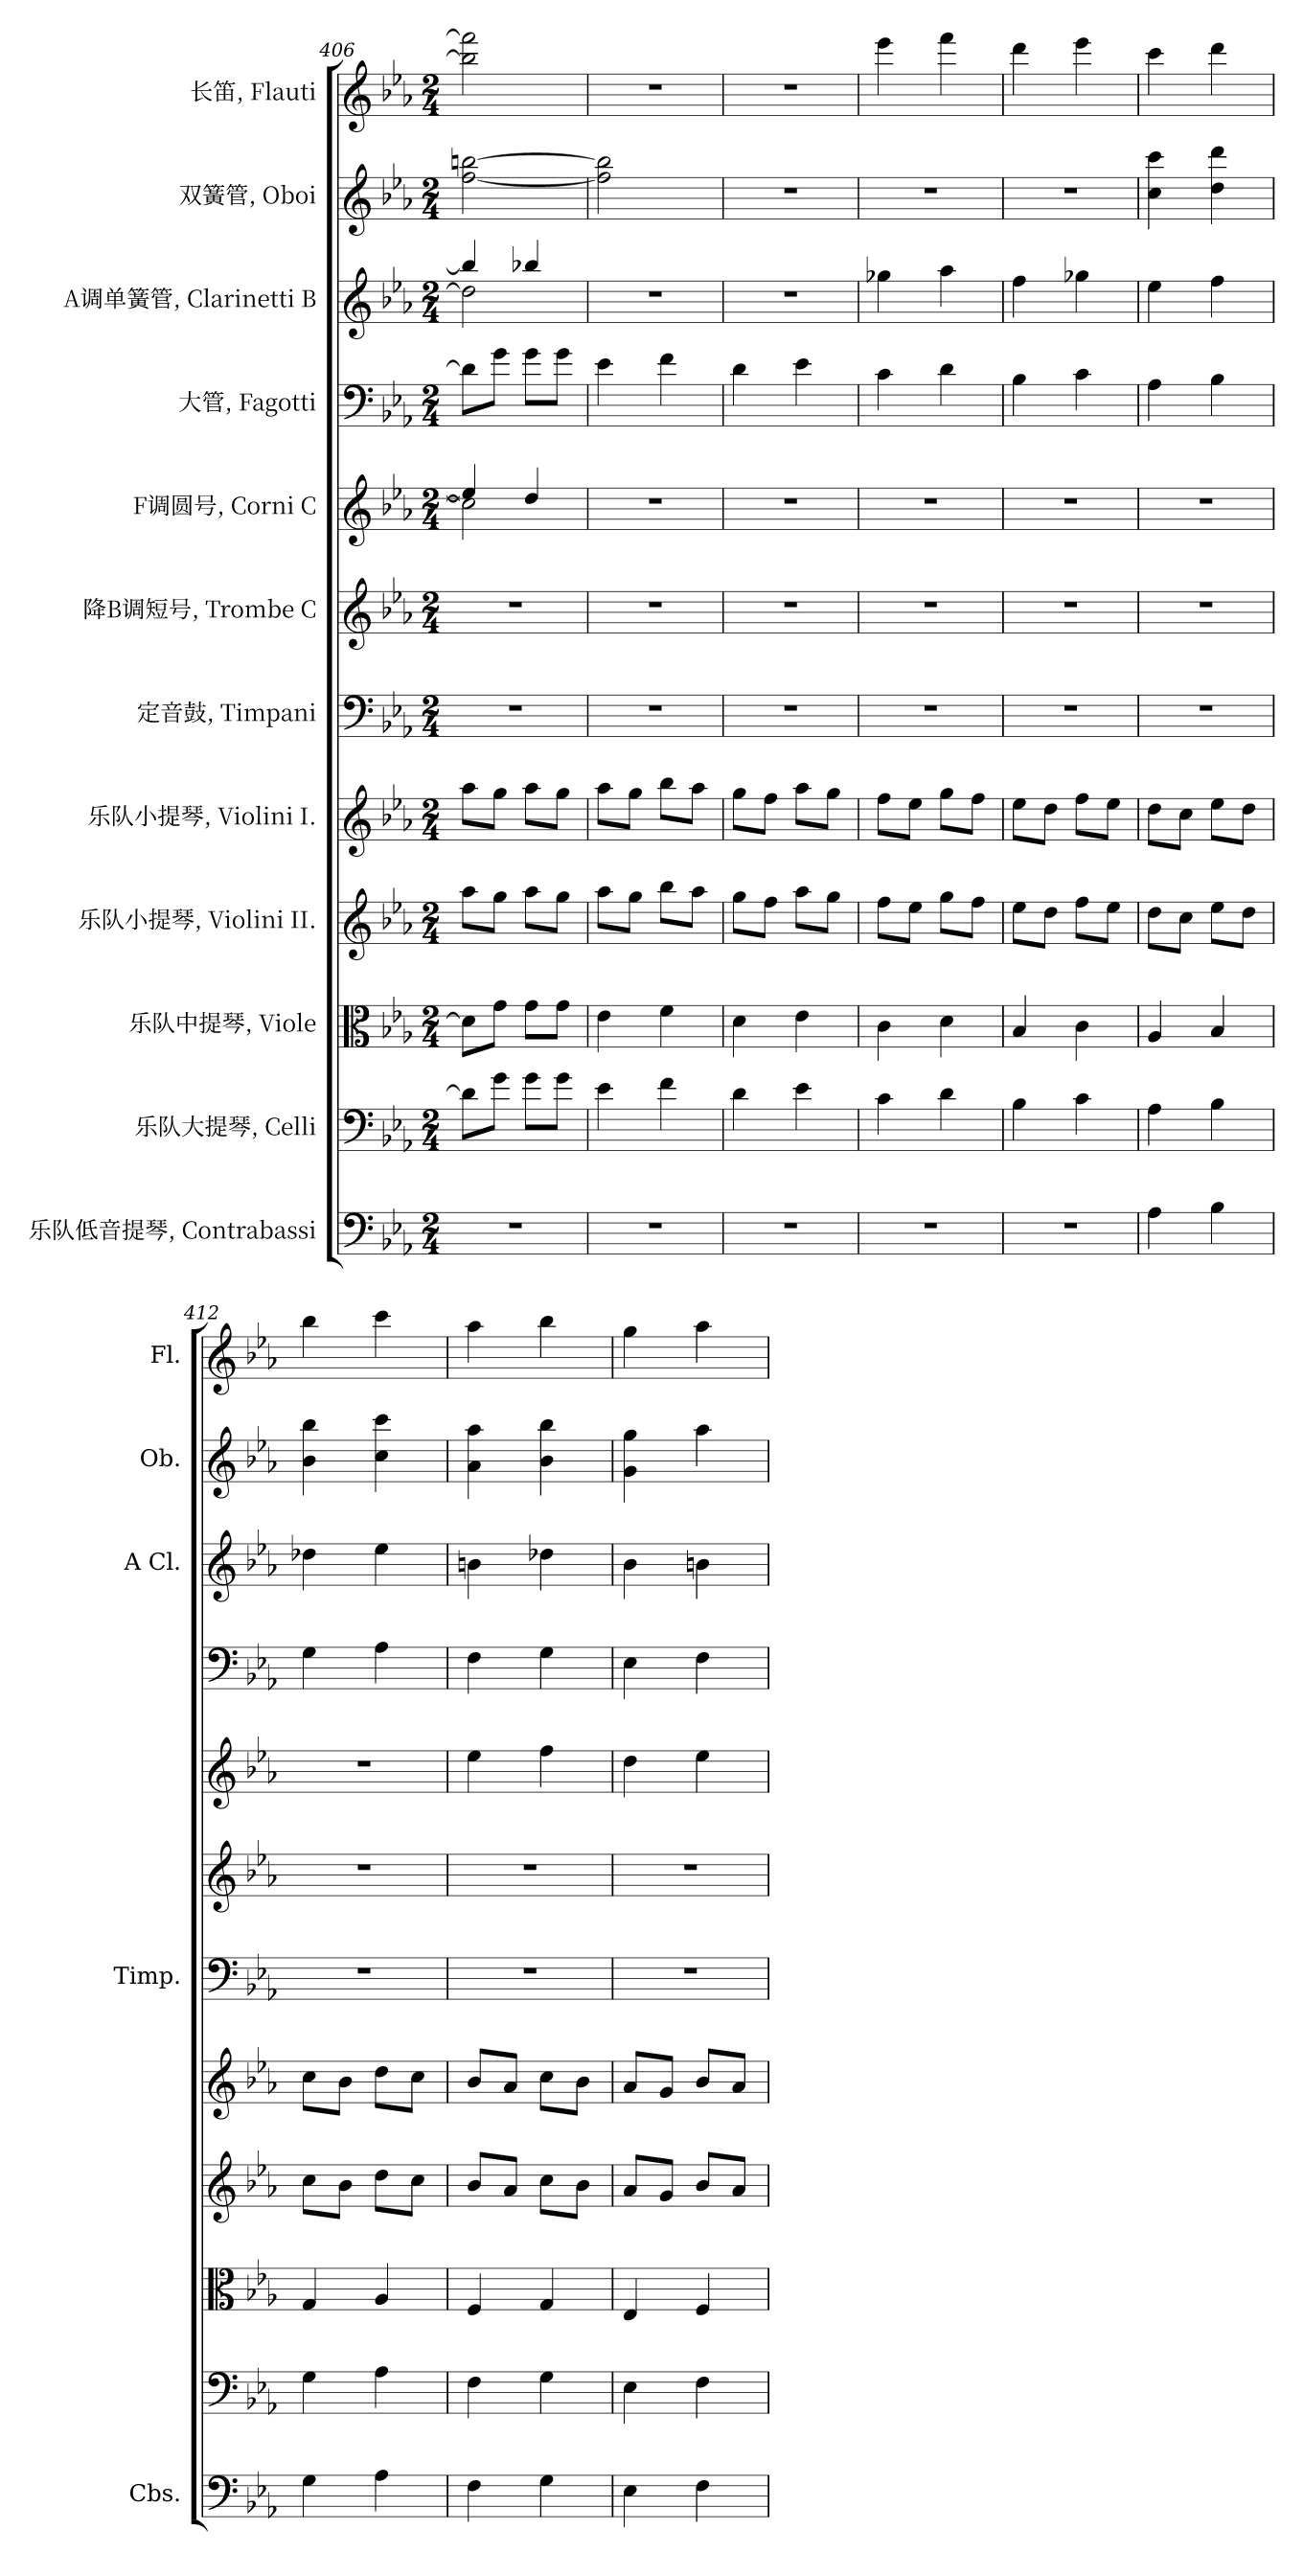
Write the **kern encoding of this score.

**kern	**kern	**kern	**kern	**kern	**kern	**kern	**kern	**kern	**kern	**kern	**kern
*part12	*part11	*part10	*part9	*part8	*part7	*part6	*part5	*part4	*part3	*part2	*part1
*staff12	*staff11	*staff10	*staff9	*staff8	*staff7	*staff6	*staff5	*staff4	*staff3	*staff2	*staff1
*I"乐队低音提琴, Contrabassi	*I"乐队大提琴, Celli	*I"乐队中提琴, Viole	*I"乐队小提琴, Violini II.	*I"乐队小提琴, Violini I.	*I"定音鼓, Timpani	*I"降B调短号, Trombe C	*I"F调圆号, Corni C	*I"大管, Fagotti	*I"A调单簧管, Clarinetti B	*I"双簧管, Oboi	*I"长笛, Flauti
*I'Cbs.	*	*	*	*	*I'Timp.	*	*	*	*I'A Cl.	*I'Ob.	*I'Fl.
*clefF4	*clefF4	*clefC3	*clefG2	*clefG2	*clefF4	*clefG2	*clefG2	*clefF4	*clefG2	*clefG2	*clefG2
*ITrd7c12	*	*	*	*	*	*ITrd1c2	*ITrd4c7	*	*ITrd2c3	*	*
*k[b-e-a-]	*k[b-e-a-]	*k[b-e-a-]	*k[b-e-a-]	*k[b-e-a-]	*k[b-e-a-]	*k[b-e-a-d-g-]	*k[b-e-a-d-]	*k[b-e-a-]	*k[]	*k[b-e-a-]	*k[b-e-a-]
*M2/4	*M2/4	*M2/4	*M2/4	*M2/4	*M2/4	*M2/4	*M2/4	*M2/4	*M2/4	*M2/4	*M2/4
=406	=406	=406	=406	=406	=406	=406	=406	=406	=406	=406	=406
*	*	*	*	*	*	*	*^	*	*^	*	*
2r	8d\L]	8d\L]	8aa-\L	8aa-\L	2r	2r	4a-/]	2f\]	8d\L]	4gg#/]	2b\]	[2ff\ [2bbn\	2bb\] 2fff\]
.	8g\J	8g\J	8gg\J	8gg\J	.	.	.	.	8g\J	.	.	.	.
.	8g\L	8g\L	8aa-\L	8aa-\L	.	.	4g/	.	8g\L	4ggn/	.	.	.
.	8g\J	8g\J	8gg\J	8gg\J	.	.	.	.	8g\J	.	.	.	.
*	*	*	*	*	*	*	*v	*v	*	*v	*v	*	*
=407	=407	=407	=407	=407	=407	=407	=407	=407	=407	=407	=407
2r	4e-\	4e-\	8aa-\L	8aa-\L	2r	2r	2r	4e-\	2r	2ff\] 2bb\]	2r
.	.	.	8gg\J	8gg\J	.	.	.	.	.	.	.
.	4f\	4f\	8bb-\L	8bb-\L	.	.	.	4f\	.	.	.
.	.	.	8aa-\J	8aa-\J	.	.	.	.	.	.	.
=408	=408	=408	=408	=408	=408	=408	=408	=408	=408	=408	=408
2r	4d\	4d\	8gg\L	8gg\L	2r	2r	2r	4d\	2r	2r	2r
.	.	.	8ff\J	8ff\J	.	.	.	.	.	.	.
.	4e-\	4e-\	8aa-\L	8aa-\L	.	.	.	4e-\	.	.	.
.	.	.	8gg\J	8gg\J	.	.	.	.	.	.	.
!!LO:PB:g=z
=409	=409	=409	=409	=409	=409	=409	=409	=409	=409	=409	=409
2r	4c\	4c\	8ff\L	8ff\L	2r	2r	2r	4c\	4ee-X\	2r	4eee-\
.	.	.	8ee-\J	8ee-\J	.	.	.	.	.	.	.
.	4d\	4d\	8gg\L	8gg\L	.	.	.	4d\	4ff\	.	4fff\
.	.	.	8ff\J	8ff\J	.	.	.	.	.	.	.
=410	=410	=410	=410	=410	=410	=410	=410	=410	=410	=410	=410
2r	4B-\	4B-/	8ee-\L	8ee-\L	2r	2r	2r	4B-\	4dd\	2r	4ddd\
.	.	.	8dd\J	8dd\J	.	.	.	.	.	.	.
.	4c\	4c\	8ff\L	8ff\L	.	.	.	4c\	4ee-X\	.	4eee-\
.	.	.	8ee-\J	8ee-\J	.	.	.	.	.	.	.
=411	=411	=411	=411	=411	=411	=411	=411	=411	=411	=411	=411
4AA-\	4A-\	4A-/	8dd\L	8dd\L	2r	2r	2r	4A-\	4cc\	4cc\ 4ccc\	4ccc\
.	.	.	8cc\J	8cc\J	.	.	.	.	.	.	.
4BB-\	4B-\	4B-/	8ee-\L	8ee-\L	.	.	.	4B-\	4dd\	4dd\ 4ddd\	4ddd\
.	.	.	8dd\J	8dd\J	.	.	.	.	.	.	.
=412	=412	=412	=412	=412	=412	=412	=412	=412	=412	=412	=412
4GG\	4G\	4G/	8cc\L	8cc\L	2r	2r	2r	4G\	4b-X\	4b-\ 4bb-\	4bb-\
.	.	.	8b-\J	8b-\J	.	.	.	.	.	.	.
4AA-\	4A-\	4A-/	8dd\L	8dd\L	.	.	.	4A-\	4cc\	4cc\ 4ccc\	4ccc\
.	.	.	8cc\J	8cc\J	.	.	.	.	.	.	.
=413	=413	=413	=413	=413	=413	=413	=413	=413	=413	=413	=413
4FF\	4F\	4F/	8b-/L	8b-/L	2r	2r	4a-\	4F\	4g#X\	4a-\ 4aa-\	4aa-\
.	.	.	8a-/J	8a-/J	.	.	.	.	.	.	.
4GG\	4G\	4G/	8cc\L	8cc\L	.	.	4b-\	4G\	4b-X\	4b-\ 4bb-\	4bb-\
.	.	.	8b-\J	8b-\J	.	.	.	.	.	.	.
=414	=414	=414	=414	=414	=414	=414	=414	=414	=414	=414	=414
4EE-\	4E-\	4E-/	8a-/L	8a-/L	2r	2r	4g\	4E-\	4g\	4g\ 4gg\	4gg\
.	.	.	8g/J	8g/J	.	.	.	.	.	.	.
4FF\	4F\	4F/	8b-/L	8b-/L	.	.	4a-\	4F\	4g#X\	4aa-\	4aa-\
.	.	.	8a-/J	8a-/J	.	.	.	.	.	.	.
=	=	=	=	=	=	=	=	=	=	=	=
*-	*-	*-	*-	*-	*-	*-	*-	*-	*-	*-	*-
